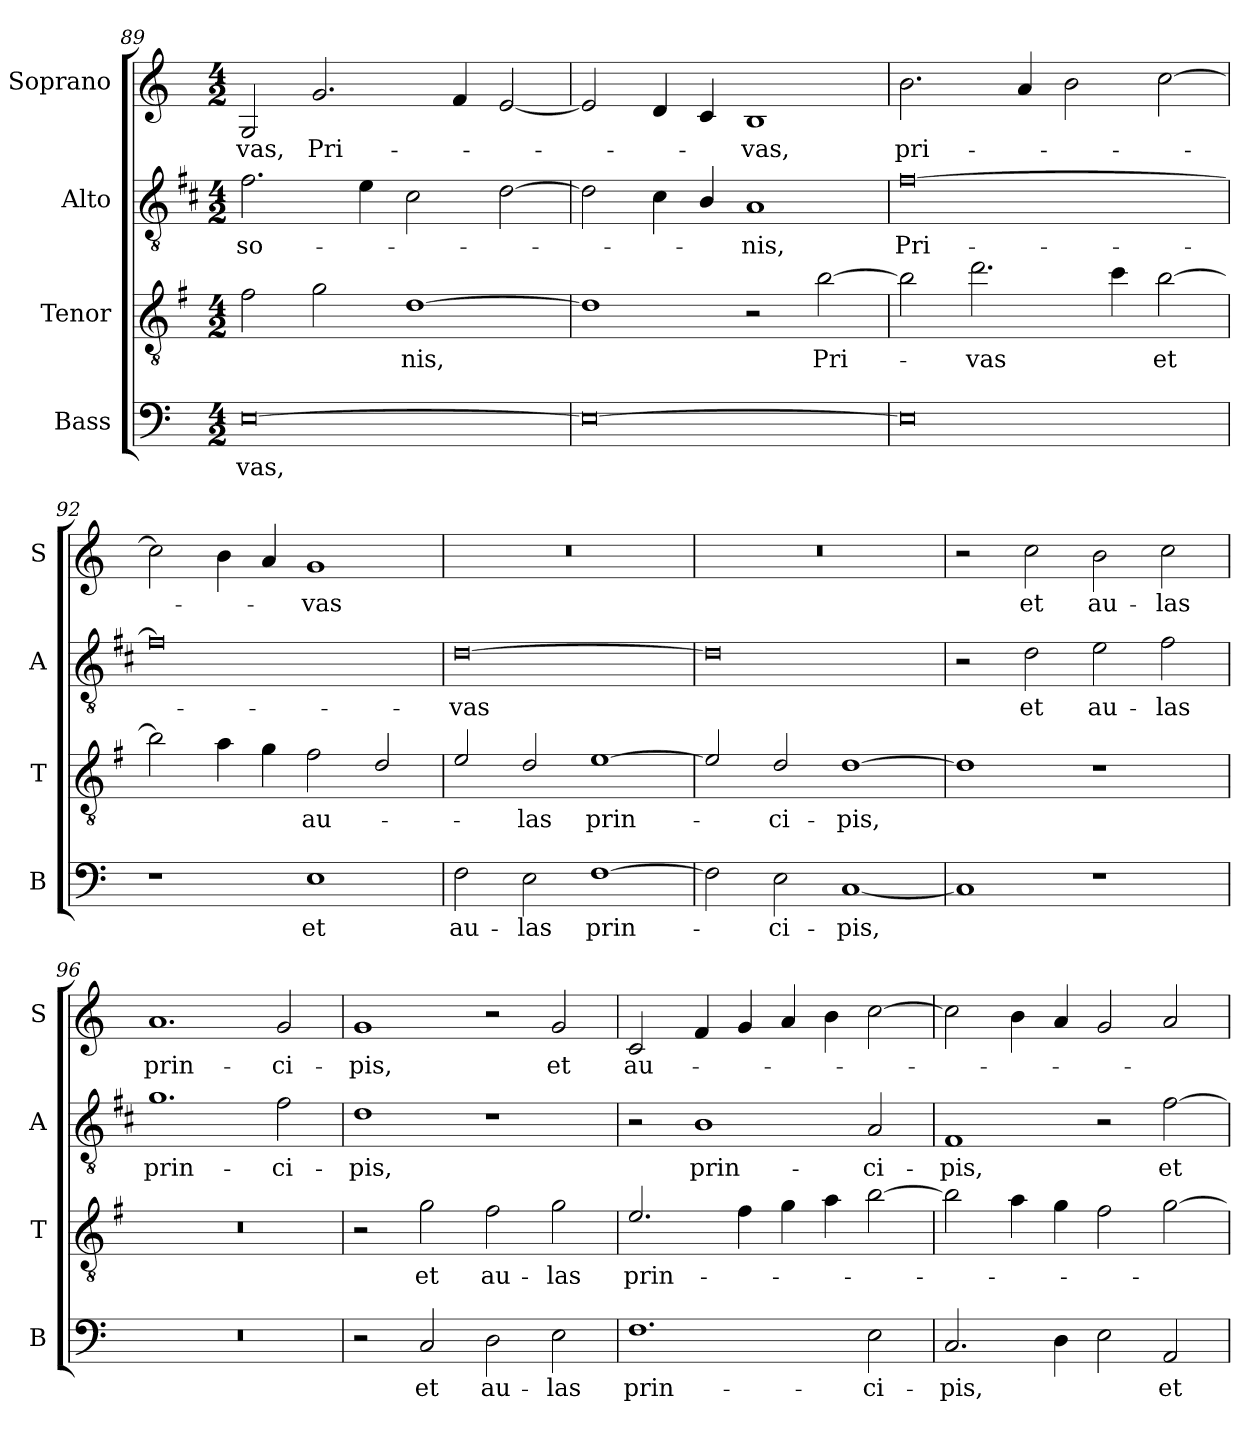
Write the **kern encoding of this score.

**kern	**text	**kern	**text	**kern	**text	**kern	**text
*part4	*part4	*part3	*part3	*part2	*part2	*part1	*part1
*staff4	*staff4	*staff3	*staff3	*staff2	*staff2	*staff1	*staff1
*I"Bass	*	*I"Tenor	*	*I"Alto	*	*I"Soprano	*
*I'B	*	*I'T	*	*I'A	*	*I'S	*
!!LO:LB:g=z
*clefF4	*	*clefGv2	*	*clefGv2	*	*clefG2	*
*	*	*ITrd4c7	*	*ITrd1c2	*	*	*
*k[]	*	*k[]	*	*k[]	*	*k[]	*
*C:	*	*C:	*	*C:	*	*C:	*
*M4/2	*	*M4/2	*	*M4/2	*	*M4/2	*
=89	=89	=89	=89	=89	=89	=89	=89
!	!LO:LY:b	!	!	!	!LO:LY:b	!	!LO:LY:b
[0E	-vas,	2B\	.	2.e\	so-	2G/	-vas,
!	!	!	!	!	!	!	!LO:LY:b
.	.	2c\	.	.	.	2.g/	Pri-
.	.	.	.	4d\	.	.	.
!	!	!	!LO:LY:b	!	!	!	!
.	.	[1G	-nis,	2B\	.	.	.
.	.	.	.	.	.	4f/	.
.	.	.	.	[2c\	.	[2e/	.
=90	=90	=90	=90	=90	=90	=90	=90
0E_	.	1G]	.	2c\]	.	2e/]	.
.	.	.	.	4B\	.	4d/	.
.	.	.	.	4A/	.	4c/	.
!	!	!	!	!	!LO:LY:b	!	!LO:LY:b
.	.	2r	.	1G	-nis,	1B	-vas,
!	!	!	!LO:LY:b	!	!	!	!
.	.	[2e\	Pri-	.	.	.	.
=91	=91	=91	=91	=91	=91	=91	=91
!	!	!	!	!	!LO:LY:b	!	!LO:LY:b
0E]	.	2e\]	.	[0e	Pri-	2.b\	pri-
!	!	!	!LO:LY:b	!	!	!	!
.	.	2.g\	-vas	.	.	.	.
.	.	.	.	.	.	4a/	.
.	.	.	.	.	.	2b\	.
.	.	4f\	.	.	.	.	.
!	!	!	!LO:LY:b	!	!	!	!
.	.	[2e\	et	.	.	[2cc\	.
=92	=92	=92	=92	=92	=92	=92	=92
1r	.	2e\]	.	0e]	.	2cc\]	.
.	.	4d\	.	.	.	4b\	.
.	.	4c\	.	.	.	4a/	.
!	!LO:LY:b	!	!LO:LY:b	!	!	!	!LO:LY:b
1E	et	2B\	au-	.	.	1g	-vas
.	.	2G/	.	.	.	.	.
=93	=93	=93	=93	=93	=93	=93	=93
!	!LO:LY:b	!	!	!	!LO:LY:b	!	!
2F\	au-	2A/	.	[0c	-vas	0r	.
!	!LO:LY:b	!	!LO:LY:b	!	!	!	!
2E\	-las	2G/	-las	.	.	.	.
!	!LO:LY:b	!	!LO:LY:b	!	!	!	!
[1F	prin-	[1A	prin-	.	.	.	.
!!LO:PB:g=z
=94	=94	=94	=94	=94	=94	=94	=94
2F\]	.	2A/]	.	0c]	.	0r	.
!	!LO:LY:b	!	!LO:LY:b	!	!	!	!
2E\	-ci-	2G/	-ci-	.	.	.	.
!	!LO:LY:b	!	!LO:LY:b	!	!	!	!
[1C	-pis,	[1G	-pis,	.	.	.	.
=95	=95	=95	=95	=95	=95	=95	=95
1C]	.	1G]	.	2r	.	2r	.
!	!	!	!	!	!LO:LY:b	!	!LO:LY:b
.	.	.	.	2c\	et	2cc\	et
!	!	!	!	!	!LO:LY:b	!	!LO:LY:b
1r	.	1r	.	2d\	au-	2b\	au-
!	!	!	!	!	!LO:LY:b	!	!LO:LY:b
.	.	.	.	2e\	-las	2cc\	-las
=96	=96	=96	=96	=96	=96	=96	=96
!	!	!	!	!	!LO:LY:b	!	!LO:LY:b
0r	.	0r	.	1.f	prin-	1.a	prin-
!	!	!	!	!	!LO:LY:b	!	!LO:LY:b
.	.	.	.	2e\	-ci-	2g/	-ci-
=97	=97	=97	=97	=97	=97	=97	=97
!	!	!	!	!	!LO:LY:b	!	!LO:LY:b
2r	.	2r	.	1c	-pis,	1g	-pis,
!	!LO:LY:b	!	!LO:LY:b	!	!	!	!
2C/	et	2c\	et	.	.	.	.
!	!LO:LY:b	!	!LO:LY:b	!	!	!	!
2D\	au-	2B\	au-	1r	.	2r	.
!	!LO:LY:b	!	!LO:LY:b	!	!	!	!LO:LY:b
2E\	-las	2c\	-las	.	.	2g/	et
=98	=98	=98	=98	=98	=98	=98	=98
!	!LO:LY:b	!	!LO:LY:b	!	!	!	!LO:LY:b
1.F	prin-	2.A/	prin-	2r	.	2c/	au-
!	!	!	!	!	!LO:LY:b	!	!
.	.	.	.	1A	prin-	4f/	.
.	.	4B\	.	.	.	4g/	.
.	.	4c\	.	.	.	4a/	.
.	.	4d\	.	.	.	4b\	.
!	!LO:LY:b	!	!	!	!LO:LY:b	!	!
2E\	-ci-	[2e\	.	2G/	-ci-	[2cc\	.
!!LO:LB:g=z
=99	=99	=99	=99	=99	=99	=99	=99
!	!LO:LY:b	!	!	!	!LO:LY:b	!	!
2.C/	-pis,	2e\]	.	1E	-pis,	2cc\]	.
.	.	4d\	.	.	.	4b\	.
4D\	.	4c\	.	.	.	4a/	.
2E\	.	2B\	.	2r	.	2g/	.
!	!LO:LY:b	!	!	!	!LO:LY:b	!	!
2AA/	et	[2c\	.	[2e\	et	2a/	.
=	=	=	=	=	=	=	=
*-	*-	*-	*-	*-	*-	*-	*-
